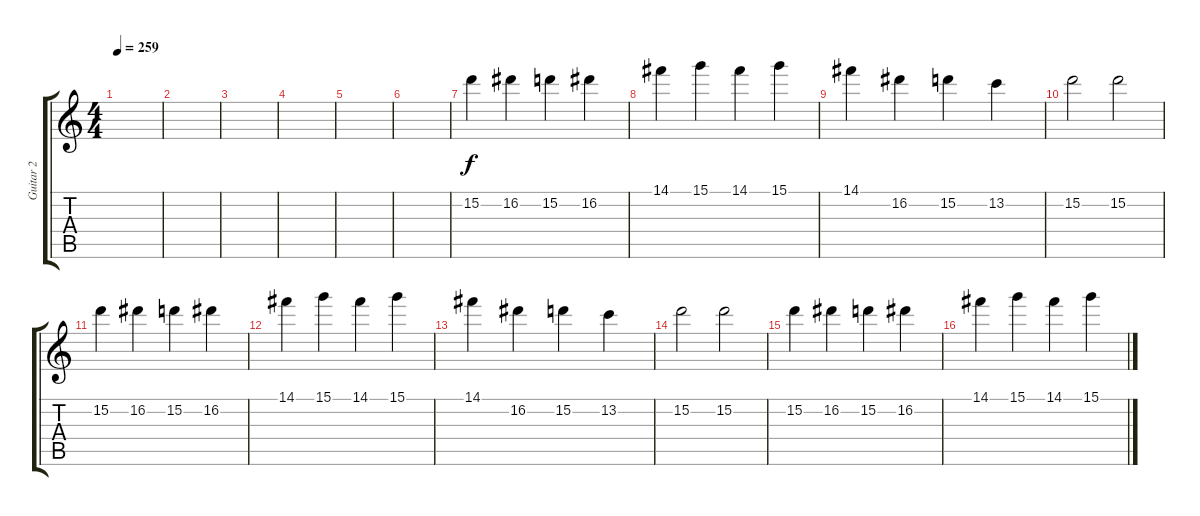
\track ("Guitar 2" "Guitar 2") {instrument distortionguitar}
\staff {score tabs}
\tuning (E4 B3 G3 D3 A2 D2) {hide}
\ts (4 4)
\tempo 259
\clef g2
\ks c
|
|
|
|
|
|
15.2.4 16.2.4 15.2.4 16.2.4 |
14.1.4 15.1.4 14.1.4 15.1.4 |
14.1.4 16.2.4 15.2.4 13.2.4 |
15.2.2 15.2.2 |
15.2.4 16.2.4 15.2.4 16.2.4 |
14.1.4 15.1.4 14.1.4 15.1.4 |
14.1.4 16.2.4 15.2.4 13.2.4 |
15.2.2 15.2.2 |
15.2.4 16.2.4 15.2.4 16.2.4 |
14.1.4 15.1.4 14.1.4 15.1.4
